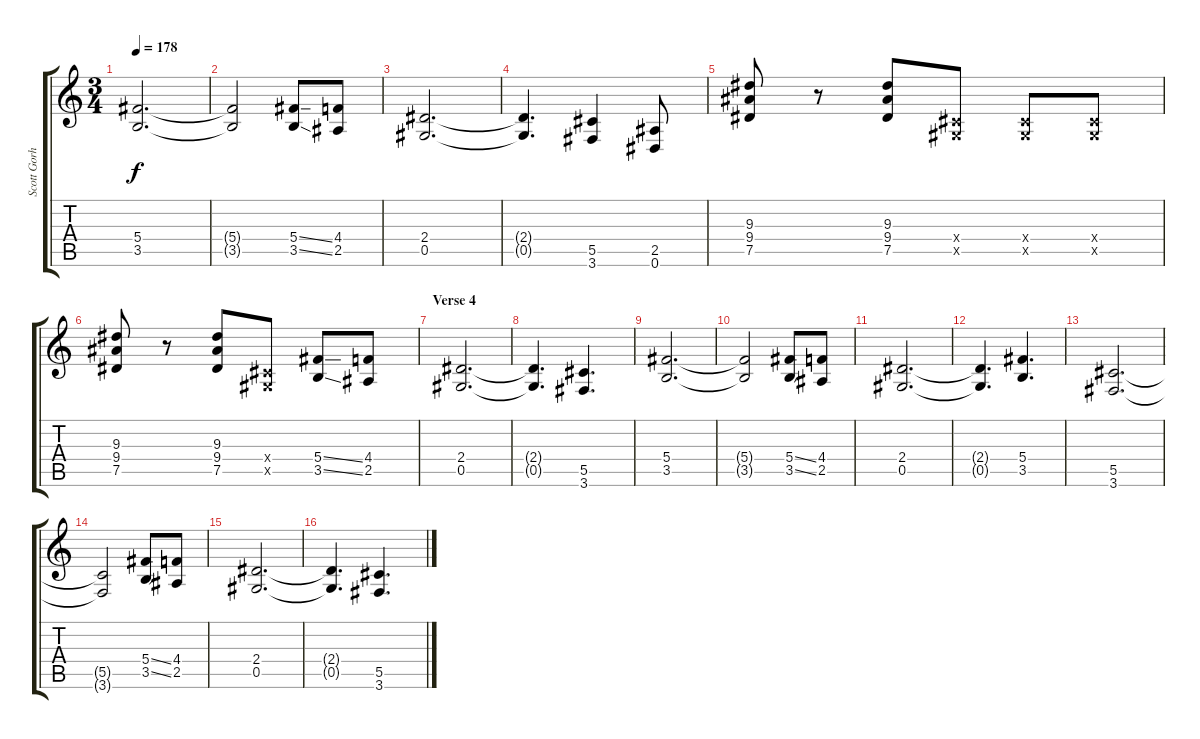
\track ("Scott Gorham" "Scott Gorh") {instrument distortionguitar}
\staff {score tabs}
\tuning (Eb4 Bb3 Gb3 Db3 Ab2 Eb2) {hide}
\ts (3 4)
\tempo 178
\clef g2
\ks c
(5.4 3.5).2{d dy f} |
(5.4{t} 3.5{t}).2 (5.4{ss} 3.5{ss}).8 (4.4 2.5).8 |
(2.4 0.5).2{d} |
(2.4{t} 0.5{t}).4{d} (5.5 3.6).4 (2.5 0.6).8 |
(9.3 9.4 7.5).8 r.8 (9.3 9.4 7.5).8 (0.4{x} 0.5{x}).8 (0.4{x} 0.5{x}).8 (0.4{x} 0.5{x}).8 |
(9.3 9.4 7.5).8 r.8 (9.3 9.4 7.5).8 (0.4{x} 0.5{x}).8 (5.4{ss} 3.5{ss}).8 (4.4 2.5).8 |
\section ("" "Verse 4")
(2.4 0.5).2{d volume 16} |
(2.4{t} 0.5{t}).4{d} (5.5 3.6).4{d} |
(5.4 3.5).2{d} |
(5.4{t} 3.5{t}).2 (5.4{ss} 3.5{ss}).8 (4.4 2.5).8 |
(2.4 0.5).2{d} |
(2.4{t} 0.5{t}).4{d} (5.4 3.5).4{d} |
(5.5 3.6).2{d} |
(5.5{t} 3.6{t}).2 (5.4{ss} 3.5{ss}).8 (4.4 2.5).8 |
(2.4 0.5).2{d} |
(2.4{t} 0.5{t}).4{d} (5.5 3.6).4{d}
